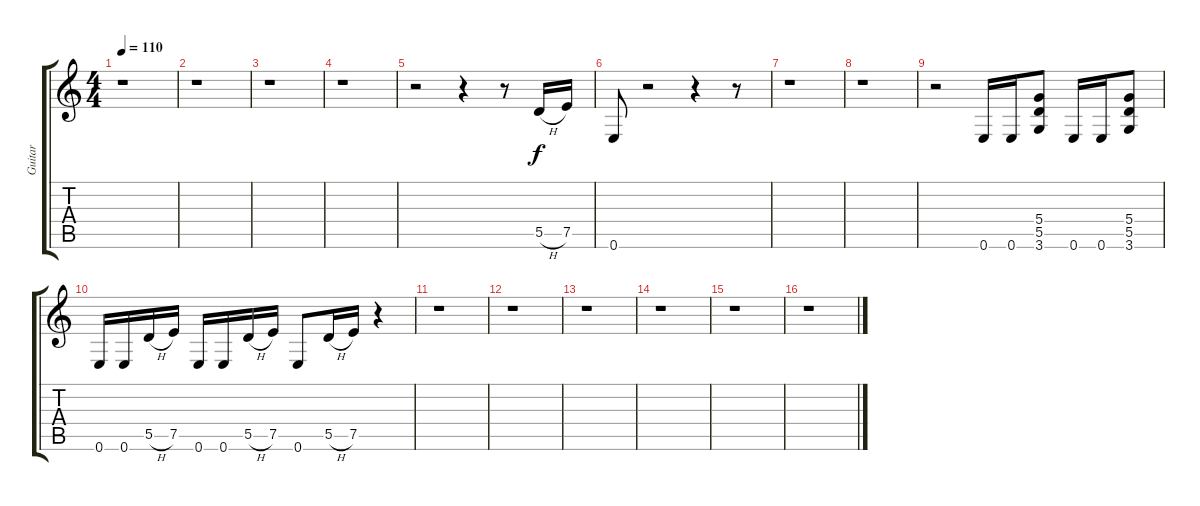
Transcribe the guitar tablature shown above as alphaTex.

\track ("Guitar" "Guitar") {instrument overdrivenguitar}
\staff {score tabs}
\tuning (E4 B3 G3 D3 A2 E2) {hide}
\ts (4 4)
\tempo 110
\clef g2
\ks c
r.1{dy f instrument overdrivenguitar} |
r.1 |
r.1 |
r.1 |
r.2 r.4 r.8 5.5{h}.16 7.5.16 |
0.6.8 r.2 r.4 r.8 |
r.1 |
r.1 |
r.2 0.6.16 0.6.16 (5.4 5.5 3.6).8 0.6.16 0.6.16 (5.4 5.5 3.6).8 |
0.6.16 0.6.16 5.5{h}.16 7.5.16 0.6.16 0.6.16 5.5{h}.16 7.5.16 0.6.8 5.5{h}.16 7.5.16 r.4 |
r.1 |
r.1 |
r.1 |
r.1 |
r.1 |
r.1
